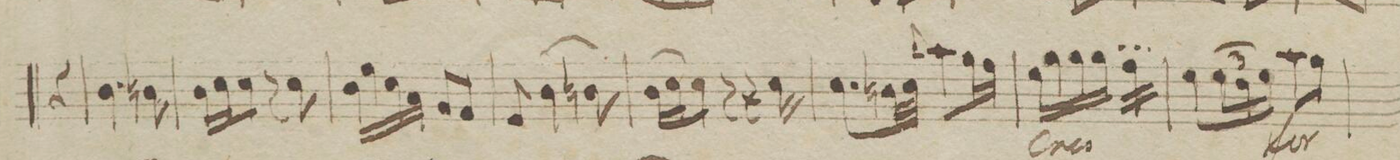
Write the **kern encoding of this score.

**kern	**dynam
*I"Violio 1mo	*
*clefG2	*
*k[b-e-a-]	*
*M2/4	*
4r	.
=160	=160
4.b-\	.
8bn\	.
=161	=161
16b-\LL	.
16cc\J	.
8cc\J	.
8r	.
8cc\	.
=162	=162
16b-\LL	.
16ee-\	.
16cc\	.
16a-\JJ	.
8g/L	.
8f/J	.
=163	=163
8e-/	.
(4b-\	.
8bn\)	.
=164	=164
(16b-\LL	.
16cc\J)	.
8cc\J	.
8r	.
16r	.
16cc\	.
=165	=165
8.cc\L	.
32bn\LL	.
32cc\JJJ	.
8qqbb-/	.
8aa-\L	.
16gg\L	.
16ff\JJ	.
=166	=166
16ee-\LL	<
16gg\	.
16gg\	.
16gg\JJ	.
*tremolo	*
16ff\LL	.
16ff\	.
16ff\	.
16ff\JJ	.
*Xtremolo	*
=167	=167
8ee-\L	.
*tuplet	*
24ee-\L	.
24dd\	.
24ee-\JJ	.
8aa-\L	f
8gg\J	.
=168	=168
*-	*-
